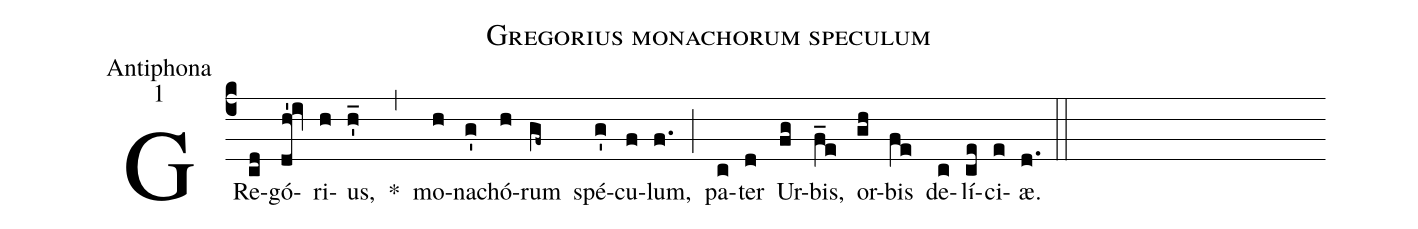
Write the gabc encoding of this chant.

name:Gregorius monachorum speculum;
office-part:Antiphona;
mode:1;
%%
(c4)GRe(cd)gó(dh'!iv)ri(h)us,(h'_) *(,) mo(h)na(g')chó(h)rum(gf~) spé(g')cu(f)lum,(f.) (;) pa(c)ter(d) Ur(fg)bis,(f_e) or(gh)bis(fe) de(c)lí(ce)ci(e)æ.(d.) (::)
